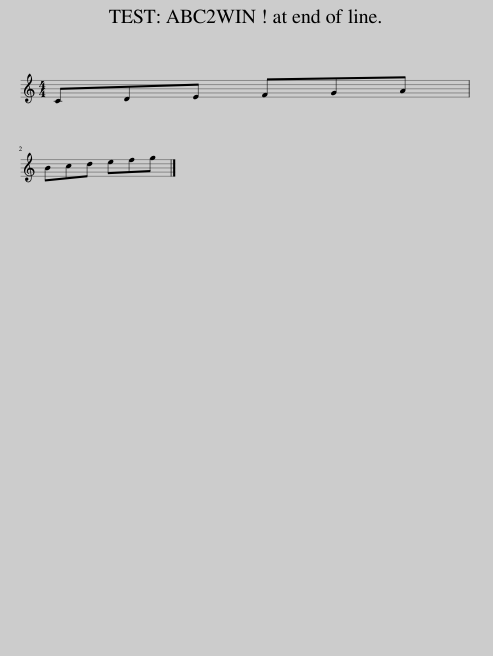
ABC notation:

X:1
L:1/8
M:4/4
I:linebreak $
K:C
V:1 treble
V:1
 CDE FGA |$ Bcd efg |] %2
